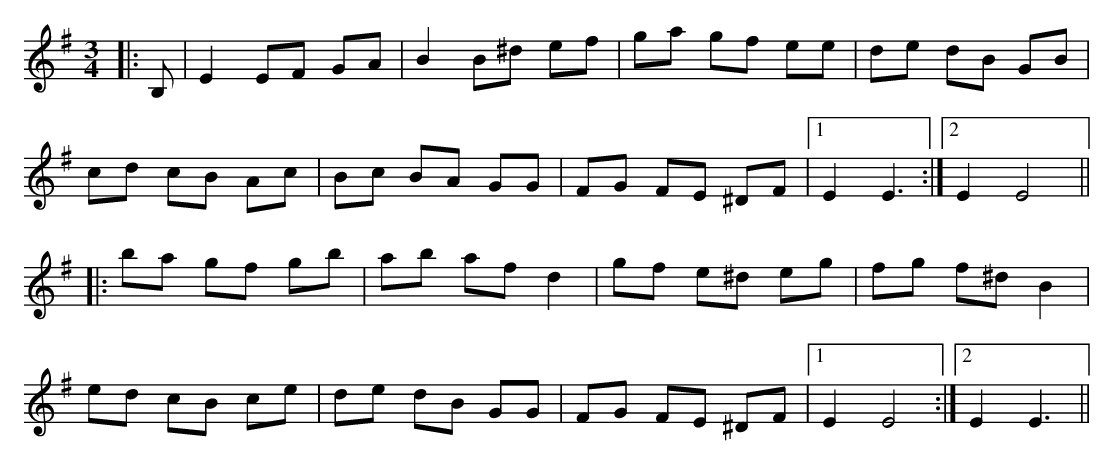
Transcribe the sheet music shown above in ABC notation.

X:1
M:3/4
K:Emin
|:B,| E2 EF GA| B2 B^d ef| ga gf ee| de dB GB|
 cd cB Ac| Bc BA GG| FG FE ^DF|1 E2 E3:|2 E2 E4||
|: ba gf gb| ab af d2| gf e^d eg| fg f^d B2|
 ed cB ce| de dB GG| FG FE ^DF|1 E2 E4:|2 E2 E3||
